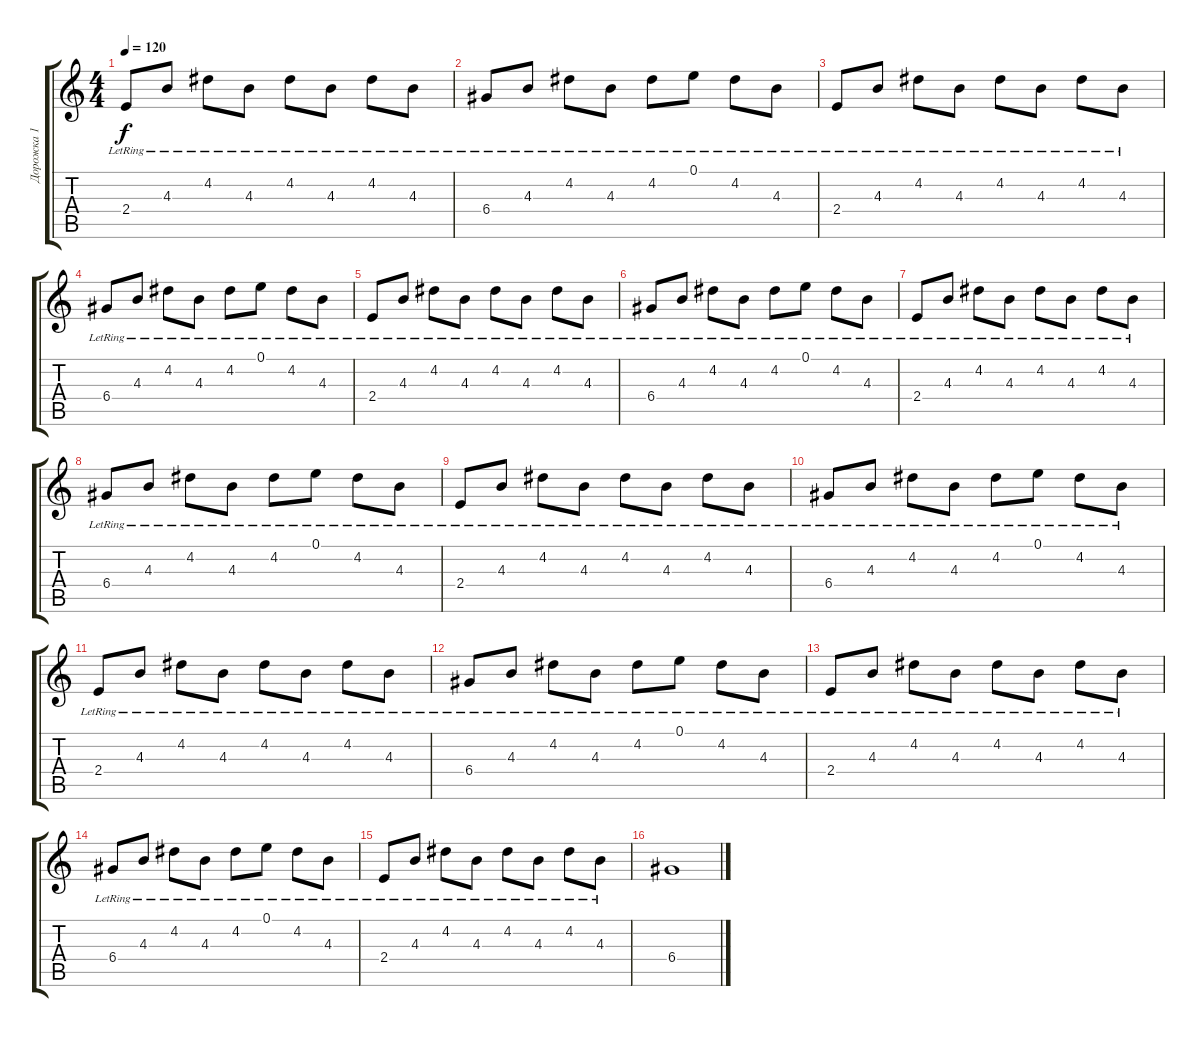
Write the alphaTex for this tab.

\track ("Дорожка 1" "Дорожка 1") {instrument electricguitarmuted}
\staff {score tabs}
\tuning (E4 B3 G3 D3 A2 E2) {hide}
\ts (4 4)
\tempo 120
\clef g2
\ks c
2.4{lr}.8{dy f} 4.3{lr}.8 4.2{lr}.8 4.3{lr}.8 4.2{lr}.8 4.3{lr}.8 4.2{lr}.8 4.3{lr}.8 |
6.4{lr}.8 4.3{lr}.8 4.2{lr}.8 4.3{lr}.8 4.2{lr}.8 0.1{lr}.8 4.2{lr}.8 4.3{lr}.8 |
2.4{lr}.8 4.3{lr}.8 4.2{lr}.8 4.3{lr}.8 4.2{lr}.8 4.3{lr}.8 4.2{lr}.8 4.3{lr}.8 |
6.4{lr}.8 4.3{lr}.8 4.2{lr}.8 4.3{lr}.8 4.2{lr}.8 0.1{lr}.8 4.2{lr}.8 4.3{lr}.8 |
2.4{lr}.8 4.3{lr}.8 4.2{lr}.8 4.3{lr}.8 4.2{lr}.8 4.3{lr}.8 4.2{lr}.8 4.3{lr}.8 |
6.4{lr}.8 4.3{lr}.8 4.2{lr}.8 4.3{lr}.8 4.2{lr}.8 0.1{lr}.8 4.2{lr}.8 4.3{lr}.8 |
2.4{lr}.8 4.3{lr}.8 4.2{lr}.8 4.3{lr}.8 4.2{lr}.8 4.3{lr}.8 4.2{lr}.8 4.3{lr}.8 |
6.4{lr}.8 4.3{lr}.8 4.2{lr}.8 4.3{lr}.8 4.2{lr}.8 0.1{lr}.8 4.2{lr}.8 4.3{lr}.8 |
2.4{lr}.8 4.3{lr}.8 4.2{lr}.8 4.3{lr}.8 4.2{lr}.8 4.3{lr}.8 4.2{lr}.8 4.3{lr}.8 |
6.4{lr}.8 4.3{lr}.8 4.2{lr}.8 4.3{lr}.8 4.2{lr}.8 0.1{lr}.8 4.2{lr}.8 4.3{lr}.8 |
2.4{lr}.8 4.3{lr}.8 4.2{lr}.8 4.3{lr}.8 4.2{lr}.8 4.3{lr}.8 4.2{lr}.8 4.3{lr}.8 |
6.4{lr}.8 4.3{lr}.8 4.2{lr}.8 4.3{lr}.8 4.2{lr}.8 0.1{lr}.8 4.2{lr}.8 4.3{lr}.8 |
2.4{lr}.8 4.3{lr}.8 4.2{lr}.8 4.3{lr}.8 4.2{lr}.8 4.3{lr}.8 4.2{lr}.8 4.3{lr}.8 |
6.4{lr}.8 4.3{lr}.8 4.2{lr}.8 4.3{lr}.8 4.2{lr}.8 0.1{lr}.8 4.2{lr}.8 4.3{lr}.8 |
2.4{lr}.8 4.3{lr}.8 4.2{lr}.8 4.3{lr}.8 4.2{lr}.8 4.3{lr}.8 4.2{lr}.8 4.3{lr}.8 |
6.4.1
